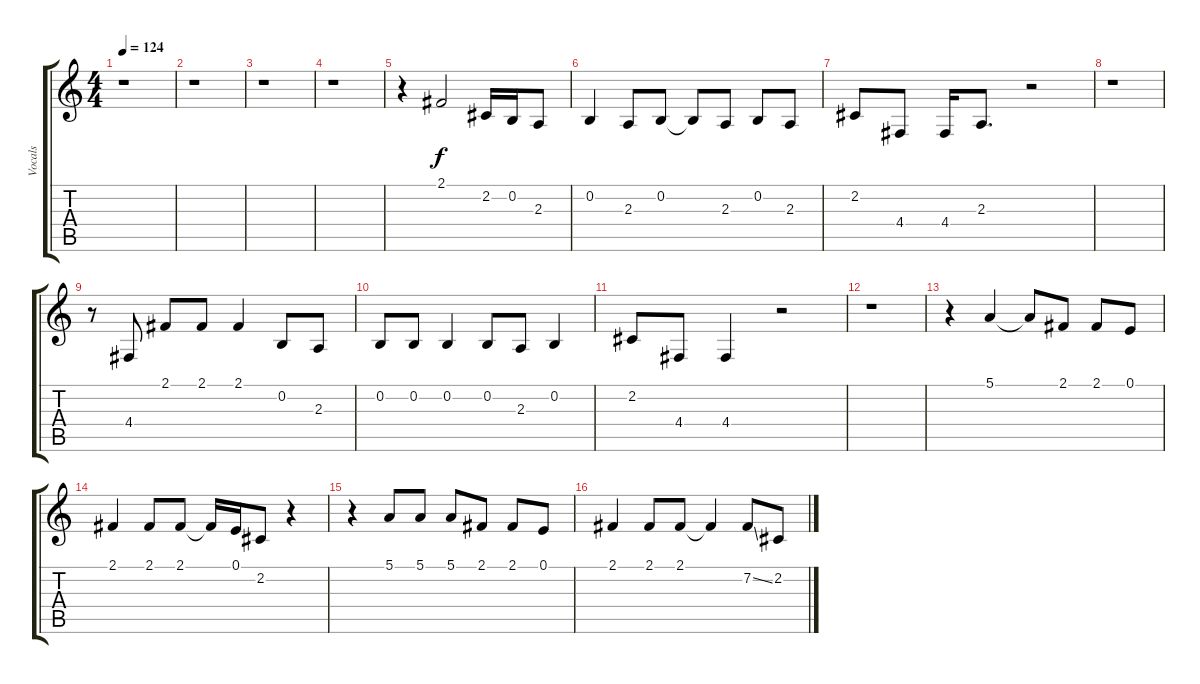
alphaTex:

\track ("Vocals" "Vocals") {instrument drawbarorgan}
\staff {score tabs}
\tuning (E4 B3 G3 D3 A2 E2) {hide}
\ts (4 4)
\tempo 124
\clef g2
\ks c
r.1{dy f} |
r.1 |
r.1 |
r.1 |
r.4 2.1.2 2.2.16 0.2.16 2.3.8 |
0.2.4 2.3.8 0.2.8 0.2{t}.8 2.3.8 0.2.8 2.3.8 |
2.2.8 4.4.8 4.4.16 2.3.8{d} r.2 |
r.1 |
r.8 4.4.8 2.1.8 2.1.8 2.1.4 0.2.8 2.3.8 |
0.2.8 0.2.8 0.2.4 0.2.8 2.3.8 0.2.4 |
2.2.8 4.4.8 4.4.4 r.2 |
r.1 |
r.4 5.1.4 5.1{t}.8 2.1.8 2.1.8 0.1.8 |
2.1.4 2.1.8 2.1.8 2.1{t}.16 0.1.16 2.2.8 r.4 |
r.4 5.1.8 5.1.8 5.1.8 2.1.8 2.1.8 0.1.8 |
2.1.4 2.1.8 2.1.8 2.1{t}.4 7.2{ss}.8 2.2.8
